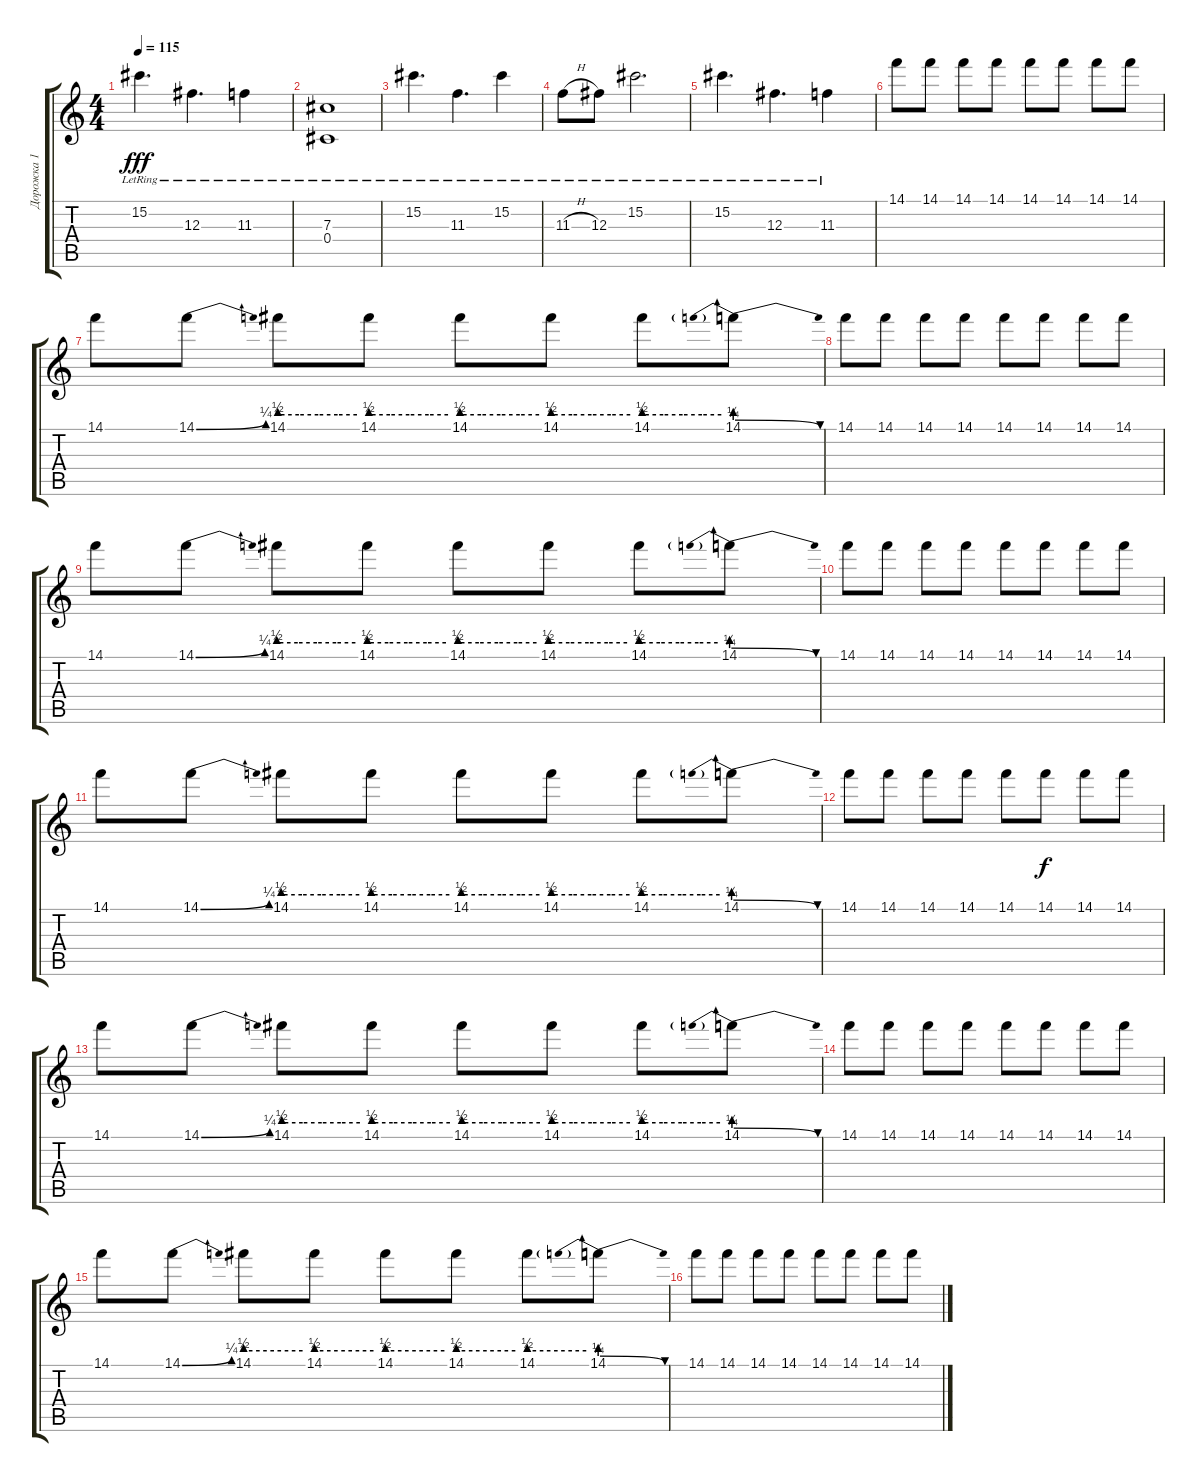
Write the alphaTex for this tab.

\track ("Дорожка 1" "Дорожка 1") {instrument electricguitarjazz}
\staff {score tabs}
\tuning (Eb4 Bb3 Gb3 Db3 Ab2 Db2) {hide}
\ts (4 4)
\tempo 115
\clef g2
\ks c
15.2{lr}.4{d dy fff} 12.3{lr}.4{d} 11.3{lr}.4 |
(7.3 0.4{lr}).1 |
15.2{lr}.4{d} 11.3{lr}.4{d} 15.2{lr}.4 |
11.3{h lr}.8 12.3{lr}.8 15.2{lr}.2{d} |
15.2{lr}.4{d} 12.3{lr}.4{d} 11.3{lr}.4 |
14.1.8 14.1.8 14.1.8 14.1.8 14.1.8 14.1.8 14.1.8 14.1.8 |
14.1.8 14.1{be (bend 0 0 60 1)}.8 14.1{be (custom 0 2 15 2 30 2 45 2 60 2)}.8 14.1{be (custom 0 2 15 2 30 2 45 2 60 2)}.8 14.1{be (custom 0 2 15 2 30 2 45 2 60 2)}.8 14.1{be (custom 0 2 15 2 30 2 45 2 60 2)}.8 14.1{be (custom 0 2 15 2 30 2 45 2 60 2)}.8 14.1{be (prebendrelease 0 1 60 0)}.8 |
14.1.8 14.1.8 14.1.8 14.1.8 14.1.8 14.1.8 14.1.8 14.1.8 |
14.1.8 14.1{be (bend 0 0 60 1)}.8 14.1{be (custom 0 2 15 2 30 2 45 2 60 2)}.8 14.1{be (custom 0 2 15 2 30 2 45 2 60 2)}.8 14.1{be (custom 0 2 15 2 30 2 45 2 60 2)}.8 14.1{be (custom 0 2 15 2 30 2 45 2 60 2)}.8 14.1{be (custom 0 2 15 2 30 2 45 2 60 2)}.8 14.1{be (prebendrelease 0 1 60 0)}.8 |
14.1.8 14.1.8 14.1.8 14.1.8 14.1.8 14.1.8 14.1.8 14.1.8 |
14.1.8 14.1{be (bend 0 0 60 1)}.8 14.1{be (custom 0 2 15 2 30 2 45 2 60 2)}.8 14.1{be (custom 0 2 15 2 30 2 45 2 60 2)}.8 14.1{be (custom 0 2 15 2 30 2 45 2 60 2)}.8 14.1{be (custom 0 2 15 2 30 2 45 2 60 2)}.8 14.1{be (custom 0 2 15 2 30 2 45 2 60 2)}.8 14.1{be (prebendrelease 0 1 60 0)}.8 |
14.1.8 14.1.8 14.1.8 14.1.8 14.1.8 14.1.8{dy f} 14.1.8 14.1.8 |
14.1.8 14.1{be (bend 0 0 60 1)}.8 14.1{be (custom 0 2 15 2 30 2 45 2 60 2)}.8 14.1{be (custom 0 2 15 2 30 2 45 2 60 2)}.8 14.1{be (custom 0 2 15 2 30 2 45 2 60 2)}.8 14.1{be (custom 0 2 15 2 30 2 45 2 60 2)}.8 14.1{be (custom 0 2 15 2 30 2 45 2 60 2)}.8 14.1{be (prebendrelease 0 1 60 0)}.8 |
14.1.8 14.1.8 14.1.8 14.1.8 14.1.8 14.1.8 14.1.8 14.1.8 |
14.1.8 14.1{be (bend 0 0 60 1)}.8 14.1{be (custom 0 2 15 2 30 2 45 2 60 2)}.8 14.1{be (custom 0 2 15 2 30 2 45 2 60 2)}.8 14.1{be (custom 0 2 15 2 30 2 45 2 60 2)}.8 14.1{be (custom 0 2 15 2 30 2 45 2 60 2)}.8 14.1{be (custom 0 2 15 2 30 2 45 2 60 2)}.8 14.1{be (prebendrelease 0 1 60 0)}.8 |
14.1.8 14.1.8 14.1.8 14.1.8 14.1.8 14.1.8 14.1.8 14.1.8
